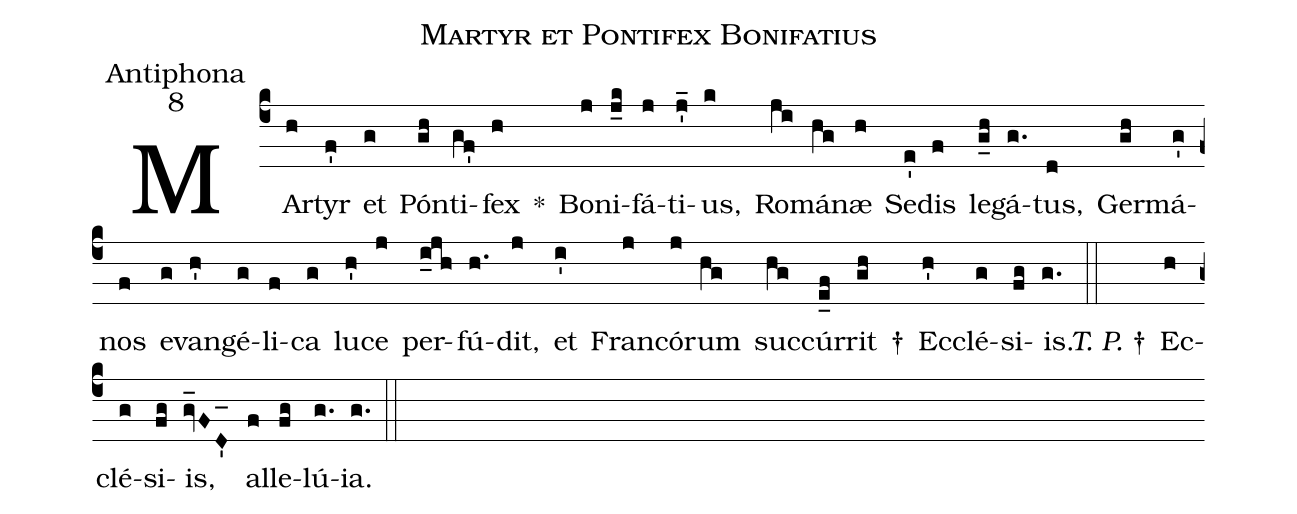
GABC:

name:Martyr et Pontifex Bonifatius;
office-part:Antiphona;
mode:8;
%%
(c4)MAr(h)tyr(f') et(g) Pón(gh)ti(gf')fex(h) *() Bo(j)ni(j_k)fá(j)ti(j'_)us,(k) Ro(ji)má(hg)næ(h) Se(e')dis(f) le(g_h)gá(g.)tus,(d) Ger(gh)má(g')nos(f) e(g)van(h')gé(g)li(f)ca(g) lu(h')ce(j) per(i_jh)fú(h.)dit,(j) et(i') Fran(j)có(j)rum(hg) suc(hg)cúr(e_f)rit(gh) †() Ec(h')clé(g)si(fg)is.(g.) (::) <i>T. P.</i> †() Ec(h)clé(g)si(fg)is,(gv_FD'_) al(f)le(fg)lú(g.)ia.(g.) (::)
